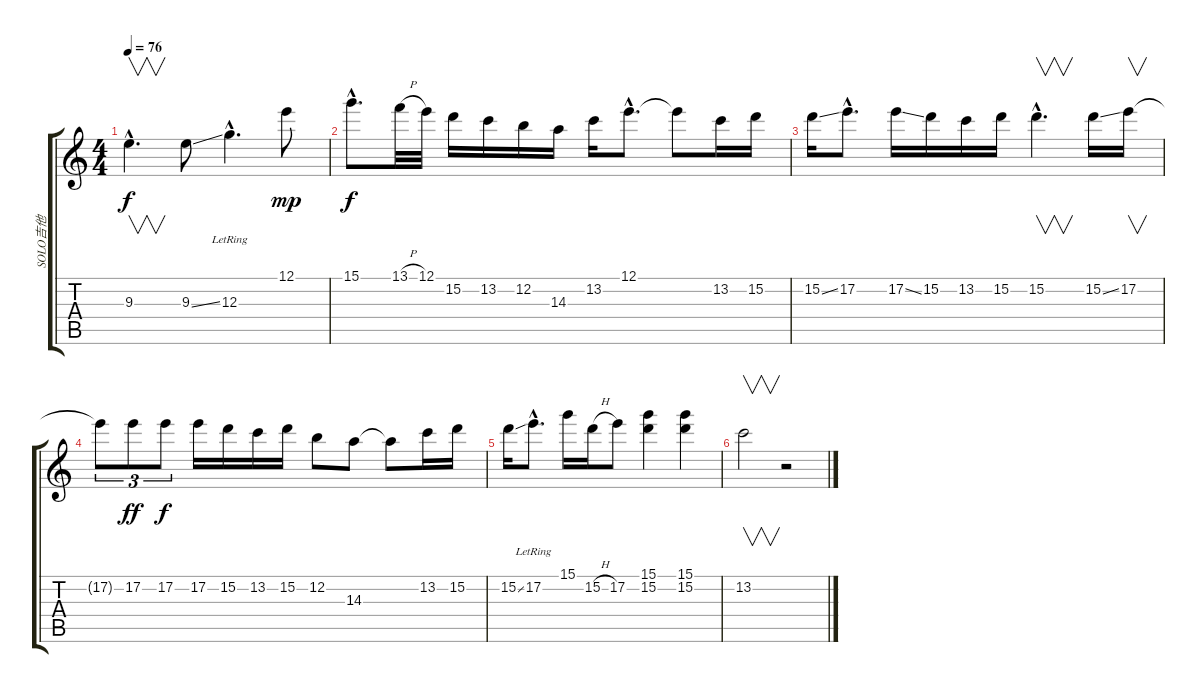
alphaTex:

\track ("SOLO吉他" "SOLO吉他") {instrument overdrivenguitar}
\staff {score tabs}
\tuning (E4 B3 G3 D3 A2 E2) {hide}
\ts (4 4)
\tempo 76
\clef g2
\ks c
9.3{hac}.4{v d dy f} 9.3{ss}.8 12.3{hac lr}.4{d} 12.1.8{dy mp} |
15.1{hac}.8{d dy f} 13.1{h}.32 12.1.32 15.2.16 13.2.16 12.2.16 14.3.16 13.2.16 12.1{hac}.8{d} 12.1{t}.8 13.2.16 15.2.16 |
15.2{ss}.16 17.2{hac}.8{d} 17.2{ss}.16 15.2.16 13.2.16 15.2.16 15.2{hac}.4{v d} 15.2{ss}.16 17.2.16{v} |
17.2{t}.8{tu (3 2)} 17.2.8{tu (3 2) dy ff} 17.2.8{tu (3 2) dy f} 17.2.16 15.2.16 13.2.16 15.2.16 12.2.8 14.3.8 14.3{t}.8 13.2.16 15.2.16 |
15.2{ss}.16 17.2{hac lr}.8{d} 15.1.16 15.2{h}.16 17.2.8 (15.1 15.2).4 (15.1 15.2).4 |
13.2.2{v} r.2
